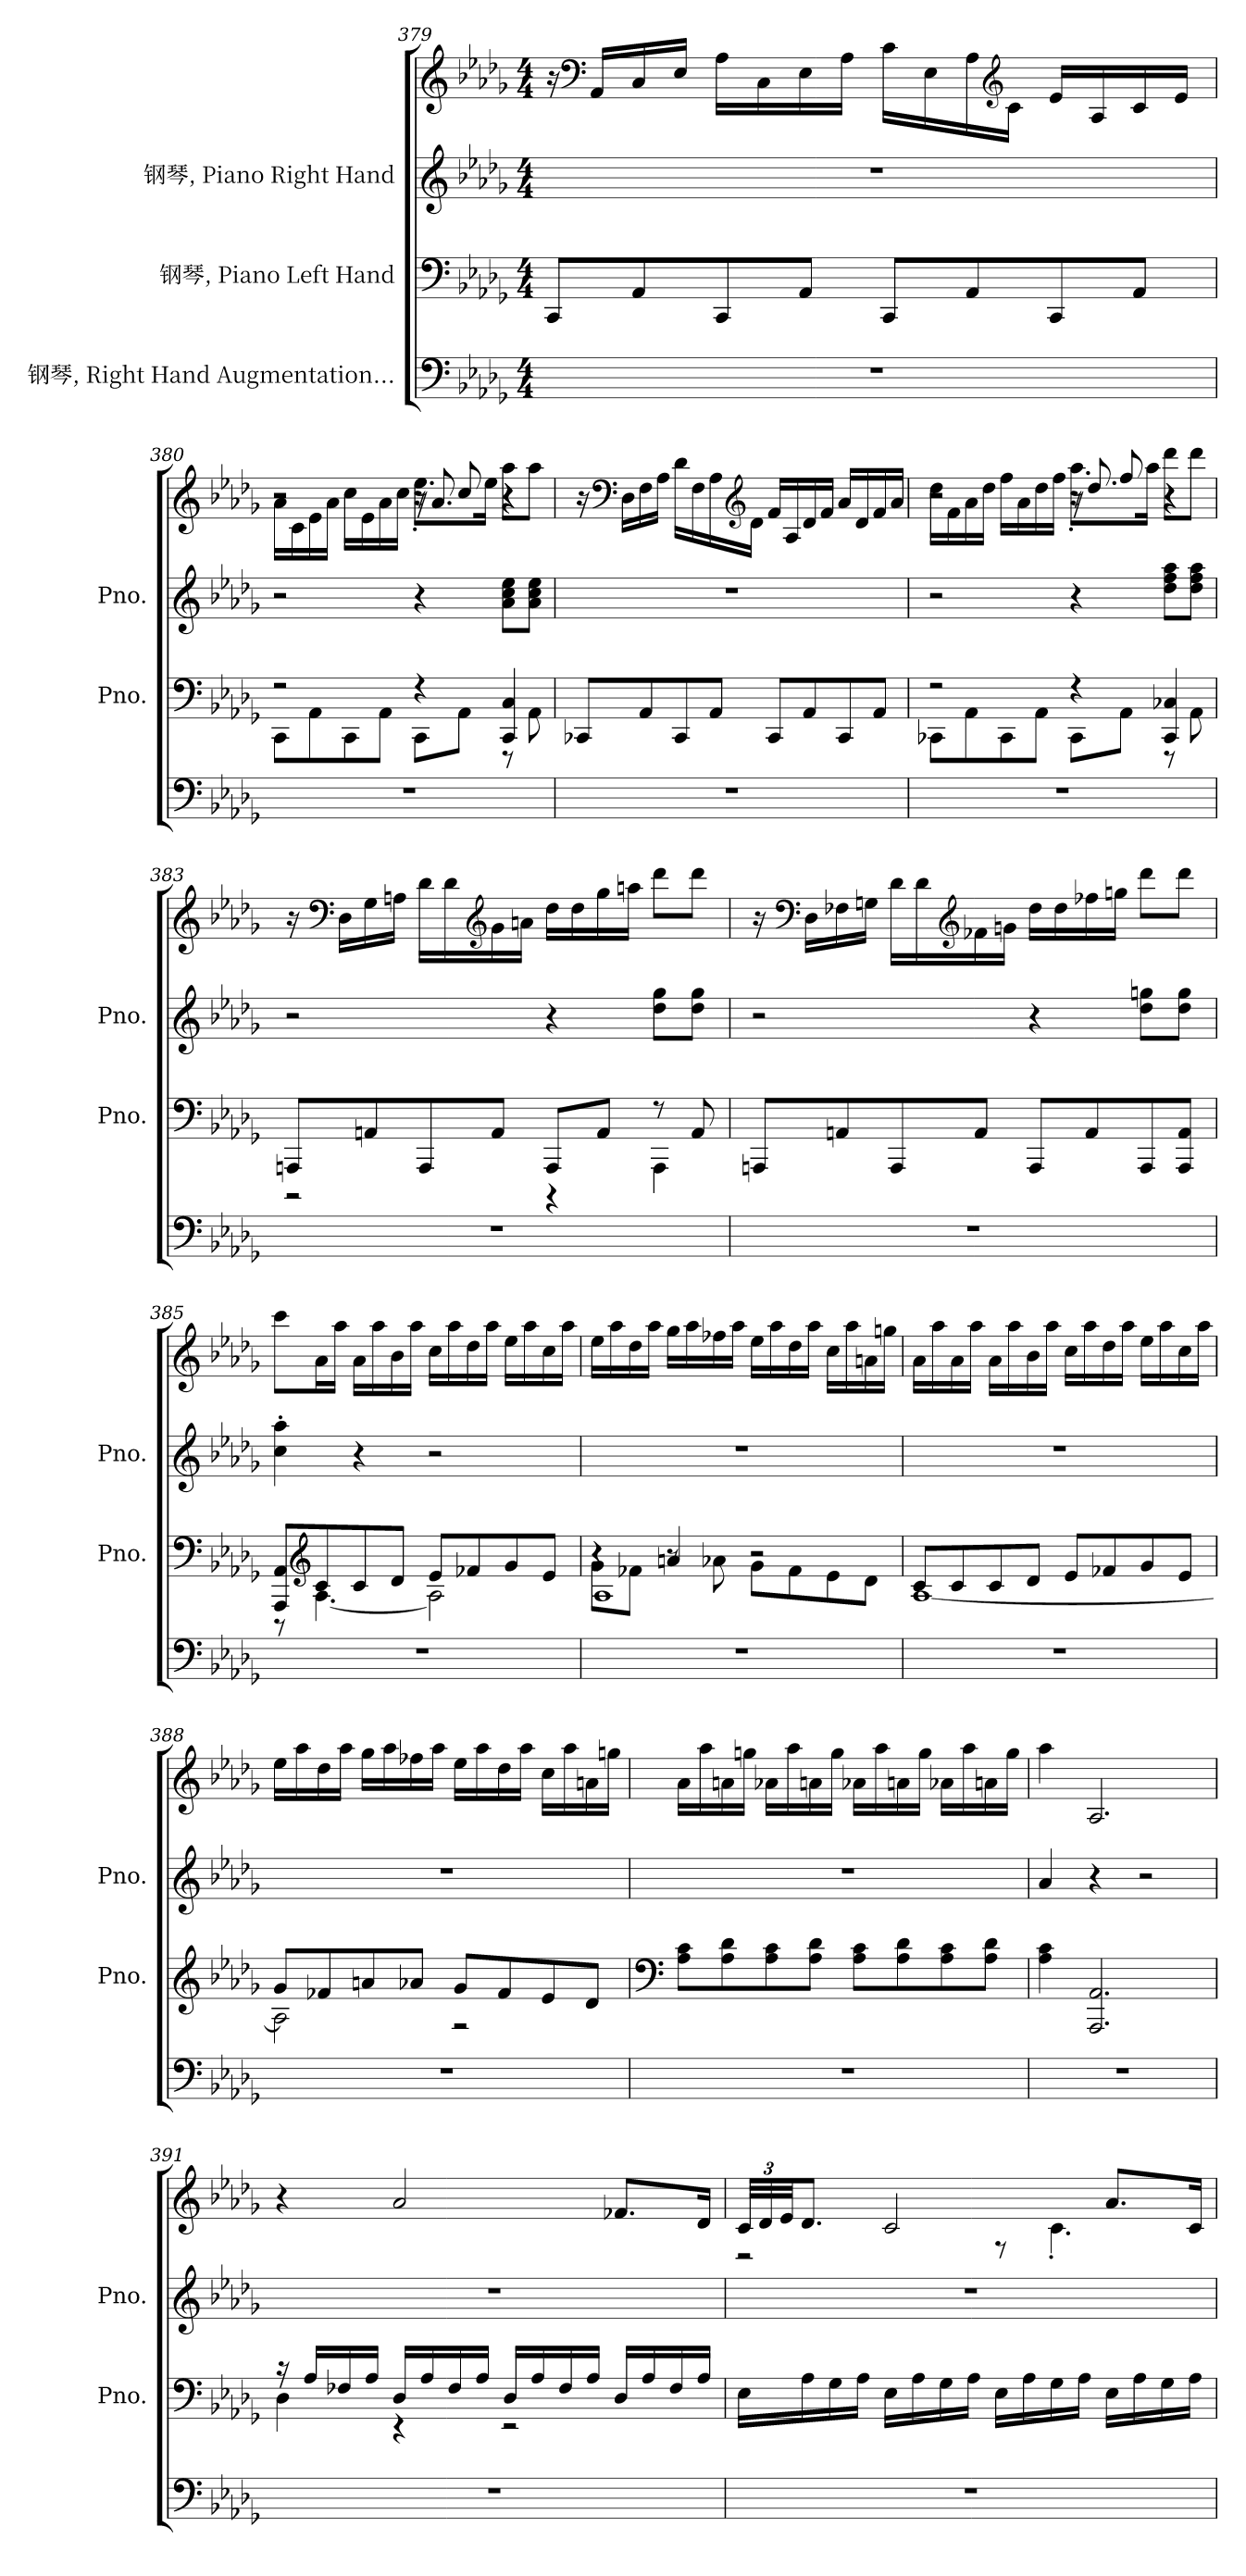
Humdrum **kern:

**kern	**kern	**kern	**kern
*part3	*part2	*part1	*part1
*staff4	*staff3	*staff2	*staff1
*I"钢琴, Right Hand Augmentation...	*I"钢琴, Piano Left Hand	*I"钢琴, Piano Right Hand	*
*	*I'Pno.	*I'Pno.	*
!!LO:LB:g=z
*clefF4	*clefF4	*clefG2	*clefG2
*k[b-e-a-d-g-]	*k[b-e-a-d-g-]	*k[b-e-a-d-g-]	*k[b-e-a-d-g-]
*M4/4	*M4/4	*M4/4	*M4/4
=379	=379	=379	=379
1r	8CC/L	1r	16r
*	*	*	*clefF4
.	.	.	16AA-/LL
.	8AA-/	.	16C/
.	.	.	16E-/JJ
.	8CC/	.	16A-\LL
.	.	.	16C\
.	8AA-/J	.	16E-\
.	.	.	16A-\JJ
.	8CC/L	.	16c\LL
.	.	.	16E-\
.	8AA-/	.	16A-\
*	*	*	*clefG2
.	.	.	16c\JJ
.	8CC/	.	16e-/LL
.	.	.	16A-/
.	8AA-/J	.	16c/
.	.	.	16e-/JJ
=380	=380	=380	=380
*	*^	*	*^
*	*	*	*	*	*^
1r	2r	8CC\L	2r	2r	16a-\LL	2r
.	.	.	.	.	16c\	.
.	.	8AA-\	.	.	16e-\	.
.	.	.	.	.	16a-\JJ	.
.	.	8CC\	.	.	16cc\LL	.
.	.	.	.	.	16e-\	.
.	.	8AA-\J	.	.	16a-\	.
.	.	.	.	.	16cc\JJ	.
.	4r	8CC\L	4r	8r	8.ee-'\L	16r
.	.	.	.	.	.	8.a-/
.	.	8AA-\J	.	8cc/	.	.
.	.	.	.	.	16ee-\Jk	.
.	4CC/ 4C/	8r	8a-\ 8cc\ 8ee-\L	4r	8aa-\L	4r
.	.	8AA-\	8a-\ 8cc\ 8ee-\J	.	8aa-\J	.
*	*v	*v	*	*v	*v	*v
!!LO:LB:g=z
=381	=381	=381	=381
1r	8CC-X/L	1r	16r
*	*	*	*clefF4
.	.	.	16D-\LL
.	8AA-/	.	16F\
.	.	.	16A-\JJ
.	8CC-/	.	16d-\LL
.	.	.	16F\
.	8AA-/J	.	16A-\
*	*	*	*clefG2
.	.	.	16d-\JJ
.	8CC-/L	.	16f/LL
.	.	.	16A-/
.	8AA-/	.	16d-/
.	.	.	16f/JJ
.	8CC-/	.	16a-/LL
.	.	.	16d-/
.	8AA-/J	.	16f/
.	.	.	16a-/JJ
=382	=382	=382	=382
*	*^	*	*^
*	*	*	*	*	*^
1r	2r	8CC-X\L	2r	2r	16dd-\LL	2r
.	.	.	.	.	16f\	.
.	.	8AA-\	.	.	16a-\	.
.	.	.	.	.	16dd-\JJ	.
.	.	8CC-\	.	.	16ff\LL	.
.	.	.	.	.	16a-\	.
.	.	8AA-\J	.	.	16dd-\	.
.	.	.	.	.	16ff\JJ	.
.	4r	8CC-\L	4r	8r	8.aa-'\L	16r
.	.	.	.	.	.	8.dd-/
.	.	8AA-\J	.	8ff/	.	.
.	.	.	.	.	16aa-\Jk	.
.	4CC-/ 4C-X/	8r	8dd-\ 8ff\ 8aa-\L	4r	8ddd-\L	4r
.	.	8AA-\	8dd-\ 8ff\ 8aa-\J	.	8ddd-\J	.
*	*	*	*	*v	*v	*v
!!LO:PB:g=z
=383	=383	=383	=383	=383
1r	8AAAn/L	2r	2r	16r
*	*	*	*	*clefF4
.	.	.	.	16D-\LL
.	8AAn/	.	.	16G-\
.	.	.	.	16An\JJ
.	8AAA/	.	.	16d-\LL
.	.	.	.	16d-\
*	*	*	*	*clefG2
.	8AA/J	.	.	16g-\
.	.	.	.	16an\JJ
.	8AAA/L	4r	4r	16dd-\LL
.	.	.	.	16dd-\
.	8AA/J	.	.	16gg-\
.	.	.	.	16aan\JJ
.	8r	4AAA\	8dd-\ 8gg-\L	8ddd-\L
.	8AA/	.	8dd-\ 8gg-\J	8ddd-\J
*	*v	*v	*	*
!!LO:LB:g=z
=384	=384	=384	=384
1r	8AAAn/L	2r	16r
*	*	*	*clefF4
.	.	.	16D-\LL
.	8AAn/	.	16F-X\
.	.	.	16Gn\JJ
.	8AAA/	.	16d-\LL
.	.	.	16d-\
*	*	*	*clefG2
.	8AA/J	.	16f-X\
.	.	.	16gn\JJ
.	8AAA/L	4r	16dd-\LL
.	.	.	16dd-\
.	8AA/	.	16ff-X\
.	.	.	16ggn\JJ
.	8AAA/	8dd-\ 8ggn\L	8ddd-\L
.	8AAA/ 8AA/J	8dd-\ 8gg\J	8ddd-\J
=385	=385	=385	=385
*	*^	*	*
1r	8AAA-/ 8AA-/L	8r	4cc\' 4aa-\'	8ccc\L
*	*clefG2	*	*	*
.	8c/	[4.A-\	.	16a-\L
.	.	.	.	16aa-\JJ
.	8c/	.	4r	16a-\LL
.	.	.	.	16aa-\
.	8d-/J	.	.	16b-\
.	.	.	.	16aa-\JJ
.	8e-/L	2A-\]	2r	16cc\LL
.	.	.	.	16aa-\
.	8f-X/	.	.	16dd-\
.	.	.	.	16aa-\JJ
.	8g-/	.	.	16ee-\LL
.	.	.	.	16aa-\
.	8e-/J	.	.	16cc\
.	.	.	.	16aa-\JJ
!!LO:LB:g=z
=386	=386	=386	=386	=386
*	*	*^	*	*
1r	4r	8g-\L	1A-	1r	16ee-\LL
.	.	.	.	.	16aa-\
.	.	8f-X\J	.	.	16dd-\
.	.	.	.	.	16aa-\JJ
.	4an/	8r	.	.	16gg-\LL
.	.	.	.	.	16aa-\
.	.	8a-X\	.	.	16ff-X\
.	.	.	.	.	16aa-\JJ
.	2r	8g-\L	.	.	16ee-\LL
.	.	.	.	.	16aa-\
.	.	8f-\	.	.	16dd-\
.	.	.	.	.	16aa-\JJ
.	.	8e-\	.	.	16cc\LL
.	.	.	.	.	16aa-\
.	.	8d-\J	.	.	16an\
.	.	.	.	.	16ggn\JJ
*	*	*v	*v	*	*
=387	=387	=387	=387	=387
1r	8c/L	[1A-	1r	16a-\LL
.	.	.	.	16aa-\
.	8c/	.	.	16a-\
.	.	.	.	16aa-\JJ
.	8c/	.	.	16a-\LL
.	.	.	.	16aa-\
.	8d-/J	.	.	16b-\
.	.	.	.	16aa-\JJ
.	8e-/L	.	.	16cc\LL
.	.	.	.	16aa-\
.	8f-X/	.	.	16dd-\
.	.	.	.	16aa-\JJ
.	8g-/	.	.	16ee-\LL
.	.	.	.	16aa-\
.	8e-/J	.	.	16cc\
.	.	.	.	16aa-\JJ
!!LO:PB:g=z
=388	=388	=388	=388	=388
1r	8g-/L	2A-\]	1r	16ee-\LL
.	.	.	.	16aa-\
.	8f-X/	.	.	16dd-\
.	.	.	.	16aa-\JJ
.	8an/	.	.	16gg-\LL
.	.	.	.	16aa-\
.	8a-X/J	.	.	16ff-X\
.	.	.	.	16aa-\JJ
.	8g-/L	2r	.	16ee-\LL
.	.	.	.	16aa-\
.	8f-/	.	.	16dd-\
.	.	.	.	16aa-\JJ
.	8e-/	.	.	16cc\LL
.	.	.	.	16aa-\
.	8d-/J	.	.	16an\
.	.	.	.	16ggn\JJ
*	*v	*v	*	*
=389	=389	=389	=389
*	*clefF4	*	*
1r	8A-\ 8c\L	1r	16a-\LL
.	.	.	16aa-\
.	8A-\ 8d-\	.	16an\
.	.	.	16ggn\JJ
.	8A-\ 8c\	.	16a-X\LL
.	.	.	16aa-\
.	8A-\ 8d-\J	.	16an\
.	.	.	16gg\JJ
.	8A-\ 8c\L	.	16a-X\LL
.	.	.	16aa-\
.	8A-\ 8d-\	.	16an\
.	.	.	16gg\JJ
.	8A-\ 8c\	.	16a-X\LL
.	.	.	16aa-\
.	8A-\ 8d-\J	.	16an\
.	.	.	16gg\JJ
!!LO:LB:g=z
=390	=390	=390	=390
1r	4A-\ 4c\	4a-/	4aa-\
*	*	*	*MM115
.	2.AAA-/ 2.AA-/	4r	2.A-/
.	.	2r	.
=391	=391	=391	=391
*	*	*	*MM167
*	*^	*	*
1r	16r	4D-\	1r	4r
.	16A-/LL	.	.	.
.	16F-X/	.	.	.
.	16A-/JJ	.	.	.
.	16D-/LL	4r	.	2a-/
.	16A-/	.	.	.
.	16F-/	.	.	.
.	16A-/JJ	.	.	.
.	16D-/LL	2r	.	.
.	16A-/	.	.	.
.	16F-/	.	.	.
.	16A-/JJ	.	.	.
.	16D-/LL	.	.	8.f-X/L
.	16A-/	.	.	.
.	16F-/	.	.	.
.	16A-/JJ	.	.	16d-/Jk
*	*v	*v	*	*
=392	=392	=392	=392
*	*	*	*Xbrackettup
*	*	*	*^
1r	16E-\LL	1r	48c/LLL	2r
.	.	.	48d-/	.
.	.	.	48e-/JJ	.
.	16A-\	.	8.d-/J	.
.	16G-\	.	.	.
.	16A-\JJ	.	.	.
.	16E-\LL	.	2c/	.
.	16A-\	.	.	.
.	16G-\	.	.	.
.	16A-\JJ	.	.	.
.	16E-\LL	.	.	8r
.	16A-\	.	.	.
.	16G-\	.	.	4.c'\
.	16A-\JJ	.	.	.
.	16E-\LL	.	8.a-/L	.
.	16A-\	.	.	.
.	16G-\	.	.	.
.	16A-\JJ	.	16c/Jk	.
*	*	*	*v	*v
=	=	=	=
*-	*-	*-	*-
